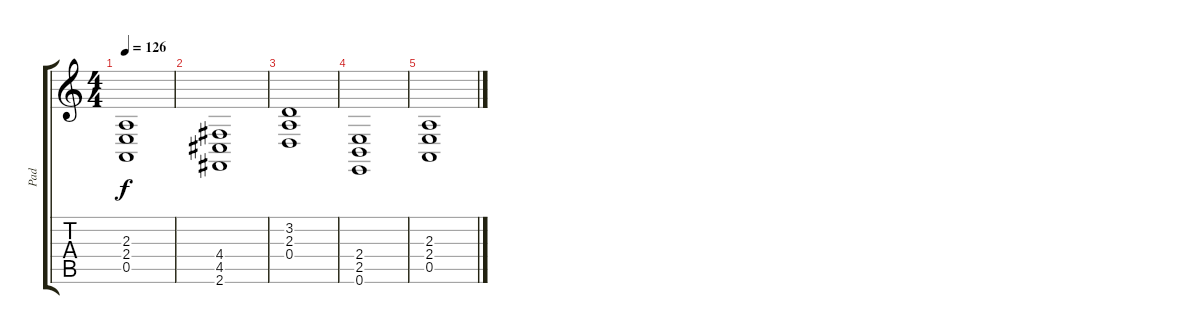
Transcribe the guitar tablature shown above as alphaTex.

\track ("Pad " "Pad ") {instrument pad4choir}
\staff {score tabs}
\tuning (E4 B3 G3 D3 A2 E2) {hide}
\ts (4 4)
\tempo 126
\clef g2
\ks c
(2.3 2.4 0.5).1{dy f} |
(4.4 4.5 2.6).1 |
(3.2 2.3 0.4).1 |
(2.4 2.5 0.6).1 |
(2.3 2.4 0.5).1
